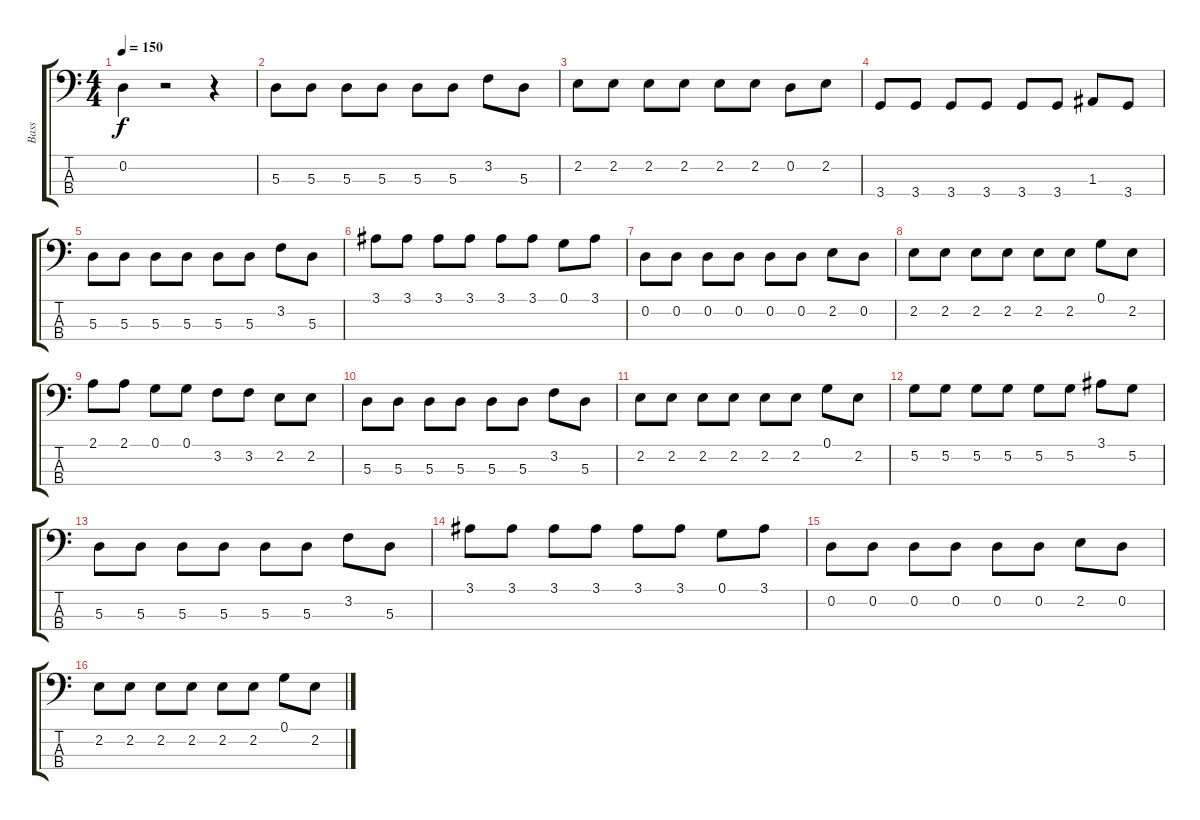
\track ("Bass" "Bass") {instrument electricbassfinger}
\staff {score tabs}
\tuning (G2 D2 A1 E1) {hide}
\ts (4 4)
\tempo 150
\clef f4
\ks c
0.2.4{dy f} r.2 r.4 |
5.3.8 5.3.8 5.3.8 5.3.8 5.3.8 5.3.8 3.2.8 5.3.8 |
2.2.8 2.2.8 2.2.8 2.2.8 2.2.8 2.2.8 0.2.8 2.2.8 |
3.4.8 3.4.8 3.4.8 3.4.8 3.4.8 3.4.8 1.3.8 3.4.8 |
5.3.8 5.3.8 5.3.8 5.3.8 5.3.8 5.3.8 3.2.8 5.3.8 |
3.1.8 3.1.8 3.1.8 3.1.8 3.1.8 3.1.8 0.1.8 3.1.8 |
0.2.8 0.2.8 0.2.8 0.2.8 0.2.8 0.2.8 2.2.8 0.2.8 |
2.2.8 2.2.8 2.2.8 2.2.8 2.2.8 2.2.8 0.1.8 2.2.8 |
2.1.8 2.1.8 0.1.8 0.1.8 3.2.8 3.2.8 2.2.8 2.2.8 |
5.3.8 5.3.8 5.3.8 5.3.8 5.3.8 5.3.8 3.2.8 5.3.8 |
2.2.8 2.2.8 2.2.8 2.2.8 2.2.8 2.2.8 0.1.8 2.2.8 |
5.2.8 5.2.8 5.2.8 5.2.8 5.2.8 5.2.8 3.1.8 5.2.8 |
5.3.8 5.3.8 5.3.8 5.3.8 5.3.8 5.3.8 3.2.8 5.3.8 |
3.1.8 3.1.8 3.1.8 3.1.8 3.1.8 3.1.8 0.1.8 3.1.8 |
0.2.8 0.2.8 0.2.8 0.2.8 0.2.8 0.2.8 2.2.8 0.2.8 |
2.2.8 2.2.8 2.2.8 2.2.8 2.2.8 2.2.8 0.1.8 2.2.8
